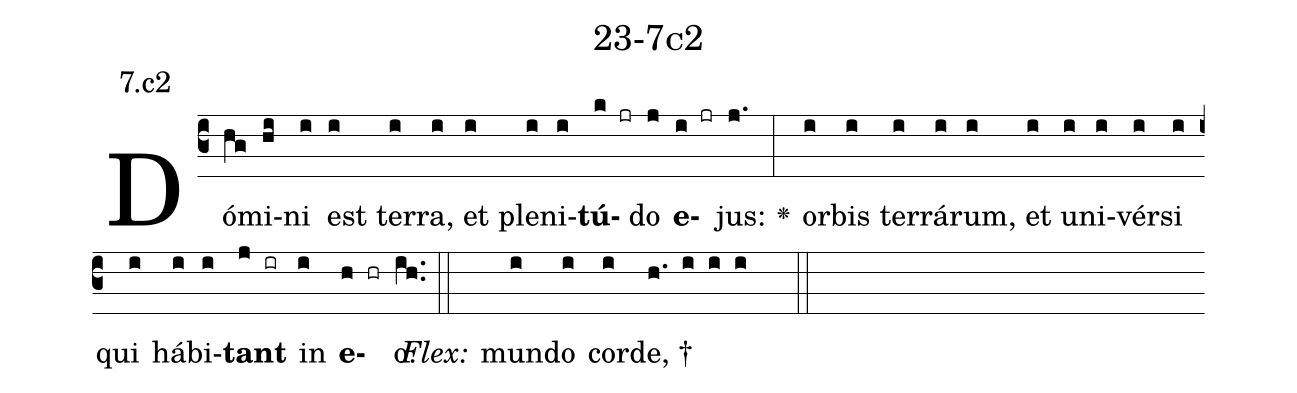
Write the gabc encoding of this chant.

name: 23-7c2;
annotation: 7.c2;
%%
(c3)Dó(hg)mi(hi)ni(i) est(i) ter(i)ra,(i) et(i) ple(i)ni(i)<b>tú</b>(k jr)do(j) <b>e</b>(i jr)jus:(j.) <v>\greheightstar</v>(:) or(i)bis(i) ter(i)rá(i)rum,(i) et(i) u(i)ni(i)vér(i)si(i) qui(i) há(i)bi(i)<b>tant</b>(j ir) in(i) <b>e</b>(h hr)o.(ih..) (::)
<i>Flex:</i>()  mun(i)do(i) cor(i)de, †(h. i i i  ::)

%E(i) u(i) o(j) u(i) a(h) e.(ih..) (::)
